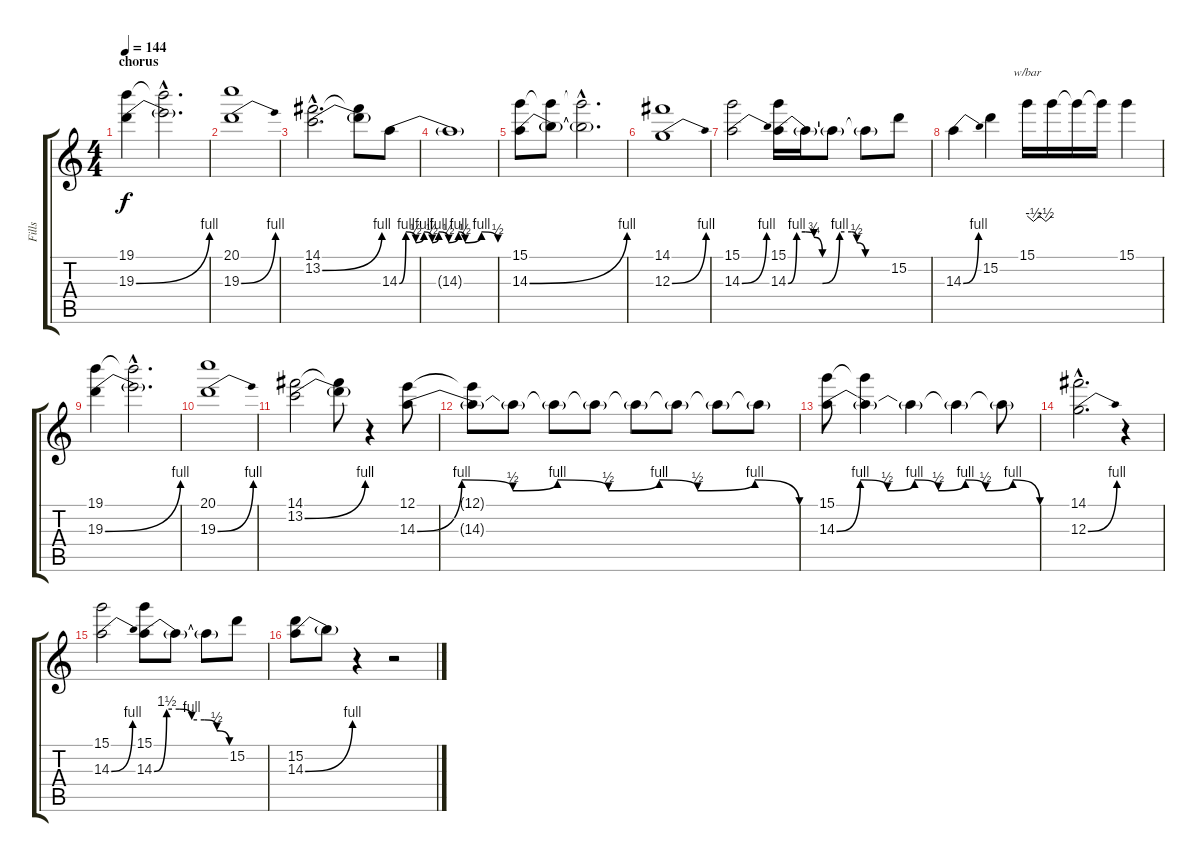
\track ("Fills" "Fills") {instrument overdrivenguitar}
\staff {score tabs}
\tuning (E4 B3 G3 D3 A2 E2) {hide}
\ts (4 4)
\section ("" "chorus")
\tempo 144
\clef g2
\ks c
(19.1 19.3{be (bend 0 0 60 4)}).4{dy f} (19.1{hac t} 19.3{hac t}).2{d} |
(20.1 19.3{be (bend 0 0 60 4)}).1 |
(14.1{hac} 13.2{be (bend 0 0 60 4) hac}).2{d} (14.1{t} 13.2{t}).8 14.3{be (custom 0 0 4 4 10 2 15 4 20 2 24 4 30 2 36 4 40 2 50 4 60 2)}.8 |
14.3{t}.1 |
(15.1 14.3{be (bend 0 0 60 4)}).8 (15.1{t} 14.3{t}).8 (15.1{hac t} 14.3{hac t}).2{d} |
(14.1 12.3{be (bend 0 0 60 4)}).1 |
(15.1 14.3{be (bend 0 0 60 4)}).2 (15.1 14.3{be (custom 0 0 5 4 10 4 15 3 20 0 30 4 37 4 40 2 45 0 48 0 52 0 60 0)}).16 14.3{t}.16 14.3{t}.8 14.3{t}.8 15.2.8 |
14.3{be (bend 0 0 60 4)}.4 15.2.4 15.1.16{tbe (custom default 0 0 15 -2 30 0 45 -2 60 0)} 15.1{t}.16 15.1{t}.16 15.1{t}.16 15.1.4 |
(19.1 19.3{be (bend 0 0 60 4)}).4 (19.1{hac t} 19.3{hac t}).2{d} |
(20.1 19.3{be (bend 0 0 60 4)}).1 |
(14.1 13.2{be (bend 0 0 60 4)}).2 (14.1{t} 13.2{t}).8 r.4 (12.1 14.3{be (custom 0 0 7 4 15 2 22 4 30 2 38 4 44 2 53 4 60 0)}).8 |
(12.1{t} 14.3{t}).8 14.3{t}.8 14.3{t}.8 14.3{t}.8 14.3{t}.8 14.3{t}.8 14.3{t}.8 14.3{t}.8 |
(15.1 14.3{be (custom 0 0 7 4 15 2 23 4 30 2 38 4 44 2 52 4 60 0)}).8 (15.1{t} 14.3{t}).4 14.3{t}.4 14.3{t}.4 14.3{t}.8 |
(14.1{hac} 12.3{be (bend 0 0 60 4) hac}).2{d} r.4 |
(15.1 14.3{be (bend 0 0 60 4)}).2 (15.1 14.3{be (custom 0 0 10 6 20 6 30 4 40 4 50 2 60 0)}).8 14.3{t}.8 14.3{t}.8 15.2.8 |
(15.2 14.3{be (bend 0 0 60 4)}).8 14.3{t}.8 r.4 r.2
